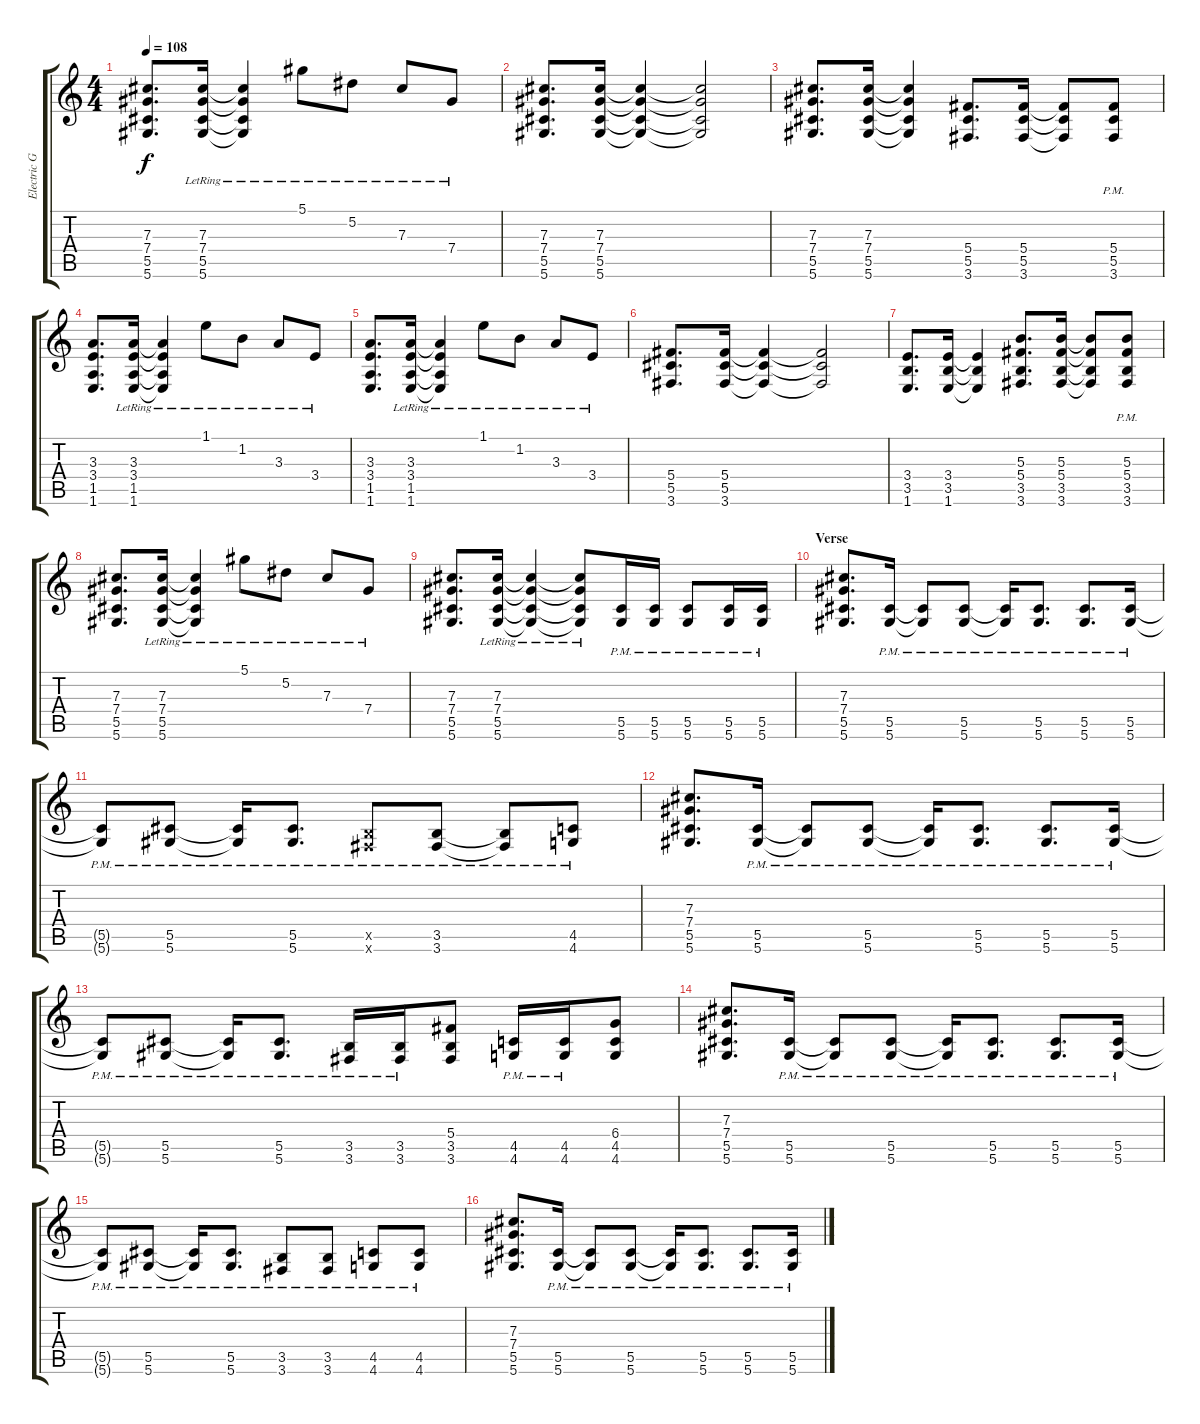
\track ("Electric Guitar 1" "Electric G") {instrument distortionguitar}
\staff {score tabs}
\tuning (Eb4 Bb3 Gb3 Db3 Ab2 Eb2) {hide}
\ts (4 4)
\tempo 108
\clef g2
\ks c
(7.3 7.4 5.5 5.6).8{d dy f} (7.3 7.4 5.5{lr} 5.6{lr}).16 (7.3{t} 7.4{t} 5.5{lr t} 5.6{lr t}).4 5.1{lr}.8 5.2{lr}.8 7.3{lr}.8 7.4{lr}.8 |
(7.3 7.4 5.5 5.6).8{d} (7.3 7.4 5.5 5.6).16 (7.3{t} 7.4{t} 5.5{t} 5.6{t}).4 (7.3{t} 7.4{t} 5.5{t} 5.6{t}).2 |
(7.3 7.4 5.5 5.6).8{d} (7.3 7.4 5.5 5.6).16 (7.3{t} 7.4{t} 5.5{t} 5.6{t}).4 (5.4 5.5 3.6).8{d} (5.4 5.5 3.6).16 (5.4{t} 5.5{t} 3.6{t}).8 (5.4{pm} 5.5{pm} 3.6{pm}).8 |
(3.3 3.4 1.5 1.6).8{d} (3.3 3.4 1.5{lr} 1.6{lr}).16 (3.3{t} 3.4{t} 1.5{lr t} 1.6{lr t}).4 1.1{lr}.8 1.2{lr}.8 3.3{lr}.8 3.4{lr}.8 |
(3.3 3.4 1.5 1.6).8{d} (3.3 3.4 1.5{lr} 1.6{lr}).16 (3.3{t} 3.4{t} 1.5{lr t} 1.6{lr t}).4 1.1{lr}.8 1.2{lr}.8 3.3{lr}.8 3.4{lr}.8 |
(5.4 5.5 3.6).8{d} (5.4 5.5 3.6).16 (5.4{t} 5.5{t} 3.6{t}).4 (5.4{t} 5.5{t} 3.6{t}).2 |
(3.4 3.5 1.6).8{d} (3.4 3.5 1.6).16 (3.4{t} 3.5{t} 1.6{t}).4 (5.3 5.4 3.5 3.6).8{d} (5.3 5.4 3.5 3.6).16 (5.3{t} 5.4{t} 3.5{t} 3.6{t}).8 (5.3{pm} 5.4{pm} 3.5{pm} 3.6{pm}).8 |
(7.3 7.4 5.5 5.6).8{d} (7.3 7.4 5.5{lr} 5.6{lr}).16 (7.3{t} 7.4{t} 5.5{lr t} 5.6{lr t}).4 5.1{lr}.8 5.2{lr}.8 7.3{lr}.8 7.4{lr}.8 |
(7.3 7.4 5.5 5.6).8{d} (7.3 7.4 5.5{lr} 5.6{lr}).16 (7.3{t} 7.4{t} 5.5{lr t} 5.6{lr t}).4 (7.3{t} 7.4{t} 5.5{lr t} 5.6{lr t}).8 (5.5{pm} 5.6{pm}).16 (5.5{pm} 5.6{pm}).16 (5.5{pm} 5.6{pm}).8 (5.5{pm} 5.6{pm}).16 (5.5{pm} 5.6{pm}).16 |
\section ("" "Verse")
(7.3 7.4 5.5 5.6).8{d} (5.5{pm} 5.6{pm}).16 (5.5{pm t} 5.6{pm t}).8 (5.5{pm} 5.6{pm}).8 (5.5{pm t} 5.6{pm t}).16 (5.5{pm} 5.6{pm}).8{d} (5.5{pm} 5.6{pm}).8{d} (5.5{pm} 5.6{pm}).16 |
(5.5{pm t} 5.6{pm t}).8 (5.5{pm} 5.6{pm}).8 (5.5{pm t} 5.6{pm t}).16 (5.5{pm} 5.6{pm}).8{d} (3.5{pm x} 3.6{x}).8 (3.5{pm} 3.6{pm}).8 (3.5{pm t} 3.6{pm t}).8 (4.5{pm} 4.6{pm}).8 |
(7.3 7.4 5.5 5.6).8{d} (5.5{pm} 5.6{pm}).16 (5.5{pm t} 5.6{pm t}).8 (5.5{pm} 5.6{pm}).8 (5.5{pm t} 5.6{pm t}).16 (5.5{pm} 5.6{pm}).8{d} (5.5{pm} 5.6{pm}).8{d} (5.5{pm} 5.6{pm}).16 |
(5.5{pm t} 5.6{pm t}).8 (5.5{pm} 5.6{pm}).8 (5.5{pm t} 5.6{pm t}).16 (5.5{pm} 5.6{pm}).8{d} (3.5{pm} 3.6{pm}).16 (3.5{pm} 3.6{pm}).16 (5.4 3.5 3.6).8 (4.5{pm} 4.6{pm}).16 (4.5{pm} 4.6{pm}).16 (6.4 4.5 4.6).8 |
(7.3 7.4 5.5 5.6).8{d} (5.5{pm} 5.6{pm}).16 (5.5{pm t} 5.6{pm t}).8 (5.5{pm} 5.6{pm}).8 (5.5{pm t} 5.6{pm t}).16 (5.5{pm} 5.6{pm}).8{d} (5.5{pm} 5.6{pm}).8{d} (5.5{pm} 5.6{pm}).16 |
(5.5{pm t} 5.6{pm t}).8 (5.5{pm} 5.6{pm}).8 (5.5{pm t} 5.6{pm t}).16 (5.5{pm} 5.6{pm}).8{d} (3.5{pm} 3.6).8 (3.5{pm} 3.6{pm}).8 (4.5{pm} 4.6{pm}).8 (4.5{pm} 4.6{pm}).8 |
(7.3 7.4 5.5 5.6).8{d} (5.5{pm} 5.6{pm}).16 (5.5{pm t} 5.6{pm t}).8 (5.5{pm} 5.6{pm}).8 (5.5{pm t} 5.6{pm t}).16 (5.5{pm} 5.6{pm}).8{d} (5.5{pm} 5.6{pm}).8{d} (5.5{pm} 5.6{pm}).16
